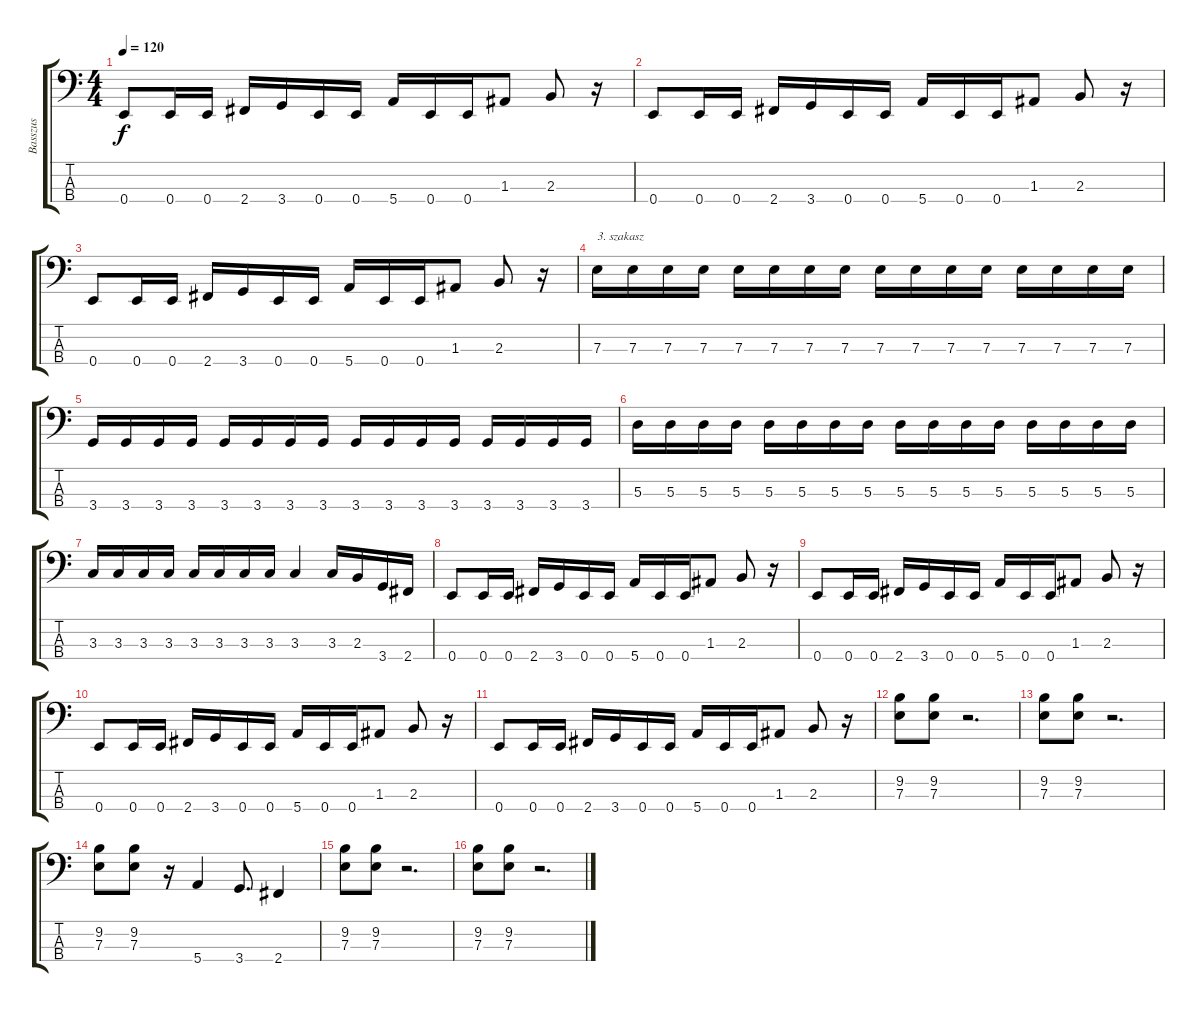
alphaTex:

\track ("Basszus" "Basszus") {instrument electricbassfinger}
\staff {score tabs}
\tuning (G2 D2 A1 E1) {hide}
\ts (4 4)
\tempo 120
\clef f4
\ks c
0.4.8{dy f} 0.4.16 0.4.16 2.4.16 3.4.16 0.4.16 0.4.16 5.4.16 0.4.16 0.4.16 1.3.8 2.3.8 r.16 |
0.4.8 0.4.16 0.4.16 2.4.16 3.4.16 0.4.16 0.4.16 5.4.16 0.4.16 0.4.16 1.3.8 2.3.8 r.16 |
0.4.8 0.4.16 0.4.16 2.4.16 3.4.16 0.4.16 0.4.16 5.4.16 0.4.16 0.4.16 1.3.8 2.3.8 r.16 |
7.3.16{txt "3. szakasz"} 7.3.16 7.3.16 7.3.16 7.3.16 7.3.16 7.3.16 7.3.16 7.3.16 7.3.16 7.3.16 7.3.16 7.3.16 7.3.16 7.3.16 7.3.16 |
3.4.16 3.4.16 3.4.16 3.4.16 3.4.16 3.4.16 3.4.16 3.4.16 3.4.16 3.4.16 3.4.16 3.4.16 3.4.16 3.4.16 3.4.16 3.4.16 |
5.3.16 5.3.16 5.3.16 5.3.16 5.3.16 5.3.16 5.3.16 5.3.16 5.3.16 5.3.16 5.3.16 5.3.16 5.3.16 5.3.16 5.3.16 5.3.16 |
3.3.16 3.3.16 3.3.16 3.3.16 3.3.16 3.3.16 3.3.16 3.3.16 3.3.4 3.3.16 2.3.16 3.4.16 2.4.16 |
0.4.8 0.4.16 0.4.16 2.4.16 3.4.16 0.4.16 0.4.16 5.4.16 0.4.16 0.4.16 1.3.8 2.3.8 r.16 |
0.4.8 0.4.16 0.4.16 2.4.16 3.4.16 0.4.16 0.4.16 5.4.16 0.4.16 0.4.16 1.3.8 2.3.8 r.16 |
0.4.8 0.4.16 0.4.16 2.4.16 3.4.16 0.4.16 0.4.16 5.4.16 0.4.16 0.4.16 1.3.8 2.3.8 r.16 |
0.4.8 0.4.16 0.4.16 2.4.16 3.4.16 0.4.16 0.4.16 5.4.16 0.4.16 0.4.16 1.3.8 2.3.8 r.16 |
(9.2 7.3).8 (9.2 7.3).8 r.2{d} |
(9.2 7.3).8 (9.2 7.3).8 r.2{d} |
(9.2 7.3).8 (9.2 7.3).8 r.16 5.4.4 3.4.8{d} 2.4.4 |
(9.2 7.3).8 (9.2 7.3).8 r.2{d} |
(9.2 7.3).8 (9.2 7.3).8 r.2{d}
